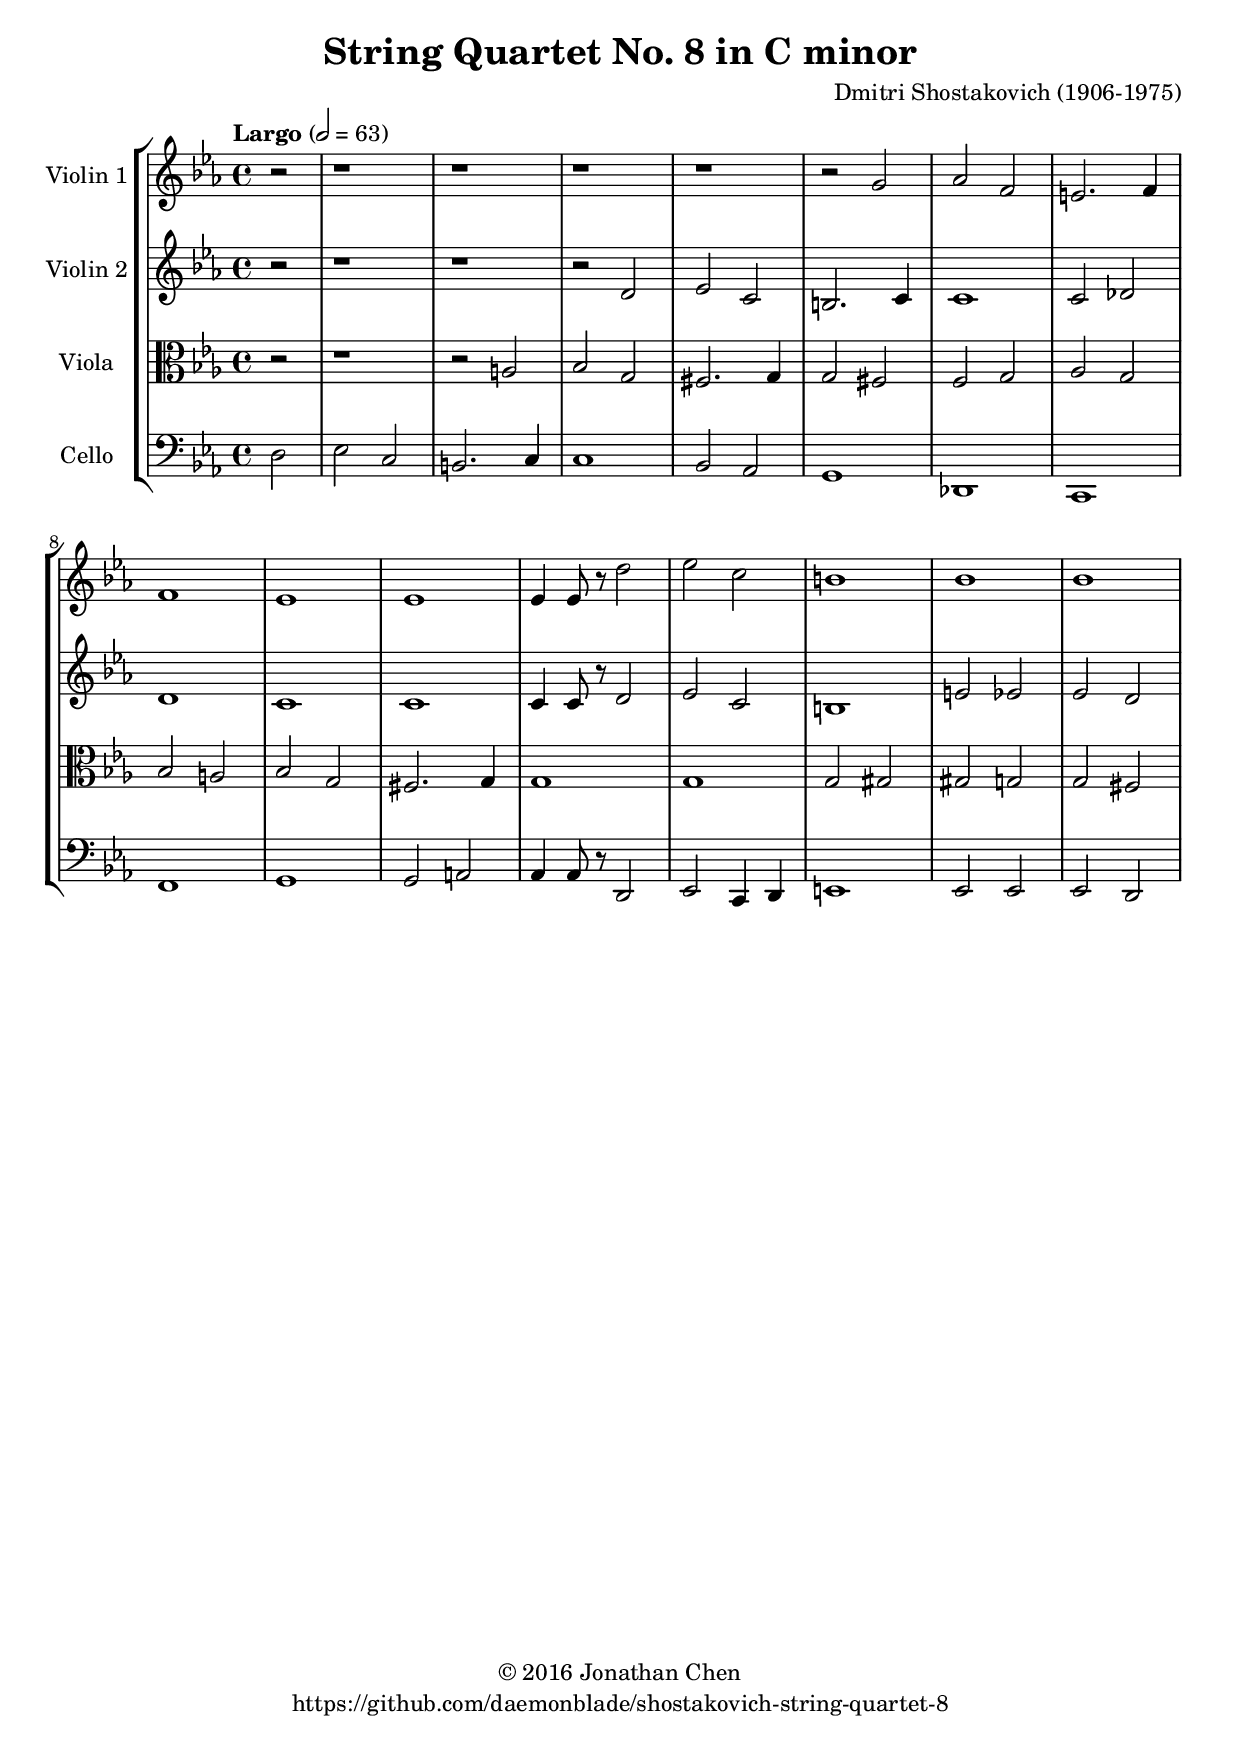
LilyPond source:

%
% Shostakovich String Quartet No 8 (Op 110)
% Transcribed from J Salmon's 1914 arrangement for violin_a and piano.
%
% copyright: 2016 Jonathan Chen
% source: https://github.com/daemonblade/shostakovich-string-quartet-8
% style: indent 2 spaces, 80 cols, 1 bar/line
%
\version "2.18.2"

\header
{
  title = "String Quartet No. 8 in C minor"
  composer = "Dmitri Shostakovich (1906-1975)"
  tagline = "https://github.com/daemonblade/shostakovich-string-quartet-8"
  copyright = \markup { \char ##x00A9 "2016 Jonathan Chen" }
}

%%%%%%%%%%%%%%%%%%%%%%%%%%%%%%%%%%%%%%%%%%%%%%%%%%%%%%%%%%%%%%%%%%%%%%%%%%%%%%%%

move_a_begin =
{
  \tempo "Largo" 2 = 63
  \time 4/4
  \key c \minor
}

move_a_violin_a = \new Voice \relative c''
{
  \set Staff.instrumentName = #"Violin 1"
  \partial 2 r2 |
  r1
  r1
  r1
  r1
  r2 g
  aes f
  e2. f4
  f1
  ees
  ees
  ees4 ees8 r d'2
  ees c
  b1
  bes
  bes
}

move_a_violin_b = \new Voice \relative c'
{
  \set Staff.instrumentName = #"Violin 2"
  r2 |
  r1
  r1
  r2 d
  ees c
  b2. c4
  c1
  c2 des
  d1
  c
  c
  c4 c8 r d2
  ees c
  b1
  e2 ees
  ees d
}

move_a_viola = \new Voice \relative c'
{
  \set Staff.instrumentName = #"Viola"
  \clef alto
  r2 |
  r1
  r2 a
  bes g
  fis2. g4
  g2 fis
  f2 g
  aes g
  bes2 a
  bes g
  fis2. g4
  g1
  g1
  g2 gis
  gis g
  g fis
}

move_a_cello = \new Voice \relative c
{
  \set Staff.instrumentName = #"Cello"
  \clef bass
  d2 |
  ees c
  b2. c4
  c1
  bes2 aes
  g1
  des
  c
  f
  g
  g2 a
  aes4 aes8 r d,2
  ees c4 d
  e1
  ees2 ees
  ees d
}

%%%%%%%%%%%%%%%%%%%%%%%%%%%%%%%%%%%%%%%%%%%%%%%%%%%%%%%%%%%%%%%%%%%%%%%%%%%%%%%%
%
% Book Generation
%
%%%%%%%%%%%%%%%%%%%%%%%%%%%%%%%%%%%%%%%%%%%%%%%%%%%%%%%%%%%%%%%%%%%%%%%%%%%%%%%%
\book
{
  \score
  {
    \new StaffGroup
    <<
      \new Staff << \move_a_begin \move_a_violin_a >>
      \new Staff << \move_a_begin \move_a_violin_b >>
      \new Staff << \move_a_begin \move_a_viola >>
      \new Staff << \move_a_begin \move_a_cello >>
    >>
  }
}
